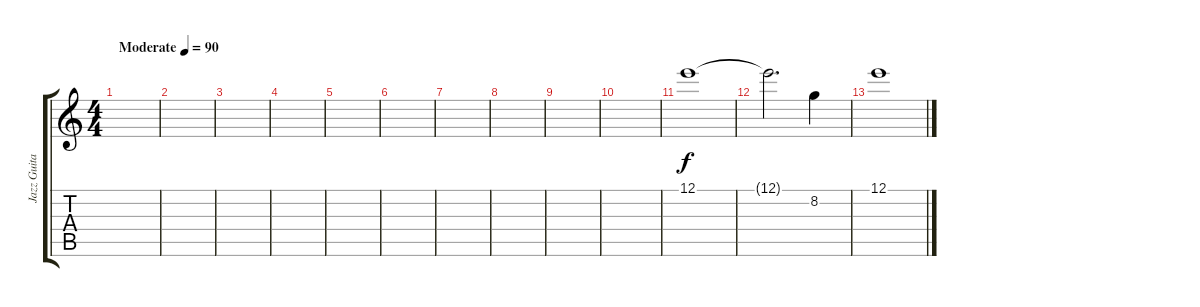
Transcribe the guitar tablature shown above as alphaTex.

\track ("Jazz Guitar" "Jazz Guita") {instrument electricguitarjazz}
\staff {score tabs}
\tuning (E4 B3 G3 D3 A2 E2) {hide}
\ts (4 4)
\tempo (90 "Moderate")
\clef g2
\ks c
|
|
|
|
|
|
|
|
|
|
12.1.1 |
12.1{t}.2{d} 8.2.4 |
12.1.1
